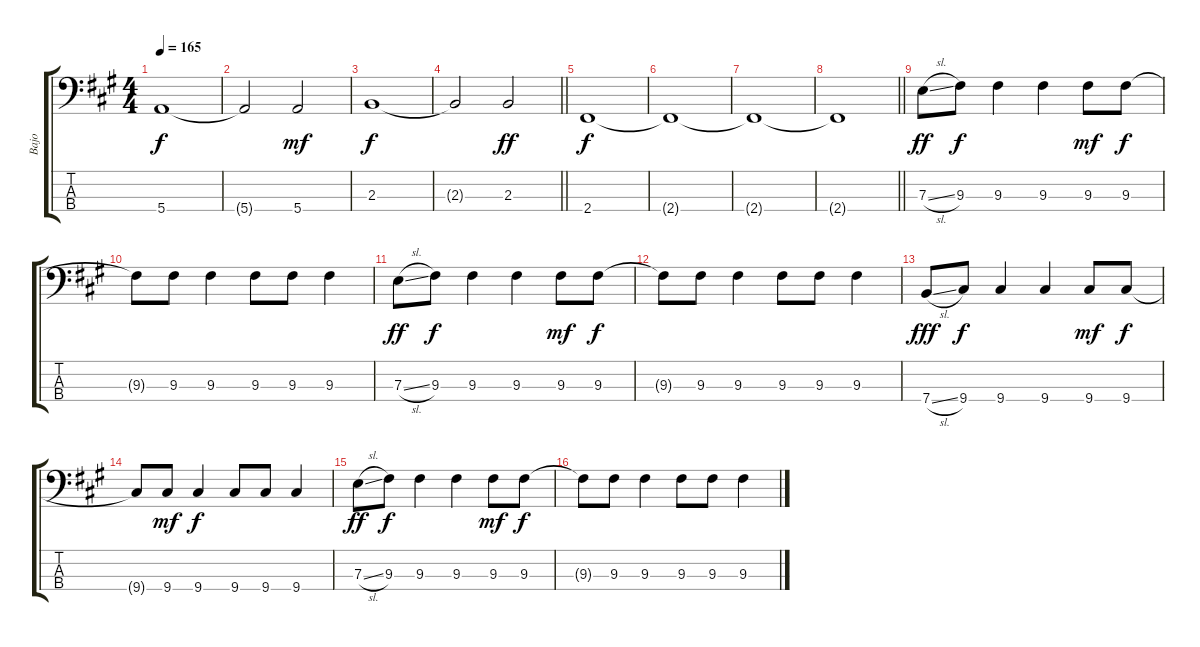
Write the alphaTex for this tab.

\track ("Bajo" "Bajo") {instrument electricbassfinger}
\staff {score tabs}
\tuning (G2 D2 A1 E1) {hide}
\ts (4 4)
\tempo 165
\clef f4
\ks a
5.4.1{dy f} |
5.4{t}.2 5.4.2{dy mf} |
2.3.1{dy f} |
\barLineRight lightlight
2.3{t}.2 2.3.2{dy ff} |
2.4.1{dy f} |
2.4{t}.1 |
2.4{t}.1 |
\barLineRight lightlight
2.4{t}.1 |
7.3{sl}.8{dy ff} 9.3.8{dy f} 9.3.4 9.3.4 9.3.8{dy mf} 9.3.8{dy f} |
9.3{t}.8 9.3.8 9.3.4 9.3.8 9.3.8 9.3.4 |
7.3{sl}.8{dy ff} 9.3.8{dy f} 9.3.4 9.3.4 9.3.8{dy mf} 9.3.8{dy f} |
9.3{t}.8 9.3.8 9.3.4 9.3.8 9.3.8 9.3.4 |
7.4{sl}.8{dy fff} 9.4.8{dy f} 9.4.4 9.4.4 9.4.8{dy mf} 9.4.8{dy f} |
9.4{t}.8 9.4.8{dy mf} 9.4.4{dy f} 9.4.8 9.4.8 9.4.4 |
7.3{sl}.8{dy ff} 9.3.8{dy f} 9.3.4 9.3.4 9.3.8{dy mf} 9.3.8{dy f} |
9.3{t}.8 9.3.8 9.3.4 9.3.8 9.3.8 9.3.4
